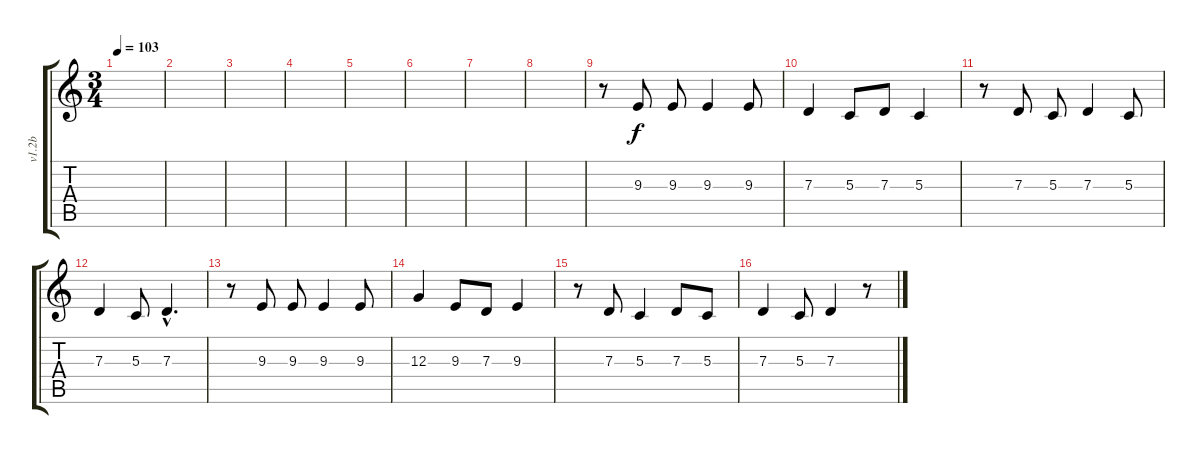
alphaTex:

\track ("v1.2b" "v1.2b") {instrument lead6voice}
\staff {score tabs}
\tuning (E4 B3 G3 D3 A2 E2) {hide}
\ts (3 4)
\tempo 103
\clef g2
\ks c
|
|
|
|
|
|
|
|
r.8 9.3.8 9.3.8 9.3.4 9.3.8 |
7.3.4 5.3.8 7.3.8 5.3.4 |
r.8 7.3.8 5.3.8 7.3.4 5.3.8 |
7.3.4 5.3.8 7.3{hac}.4{d} |
r.8 9.3.8 9.3.8 9.3.4 9.3.8 |
12.3.4 9.3.8 7.3.8 9.3.4 |
r.8 7.3.8 5.3.4 7.3.8 5.3.8 |
7.3.4 5.3.8 7.3.4 r.8
